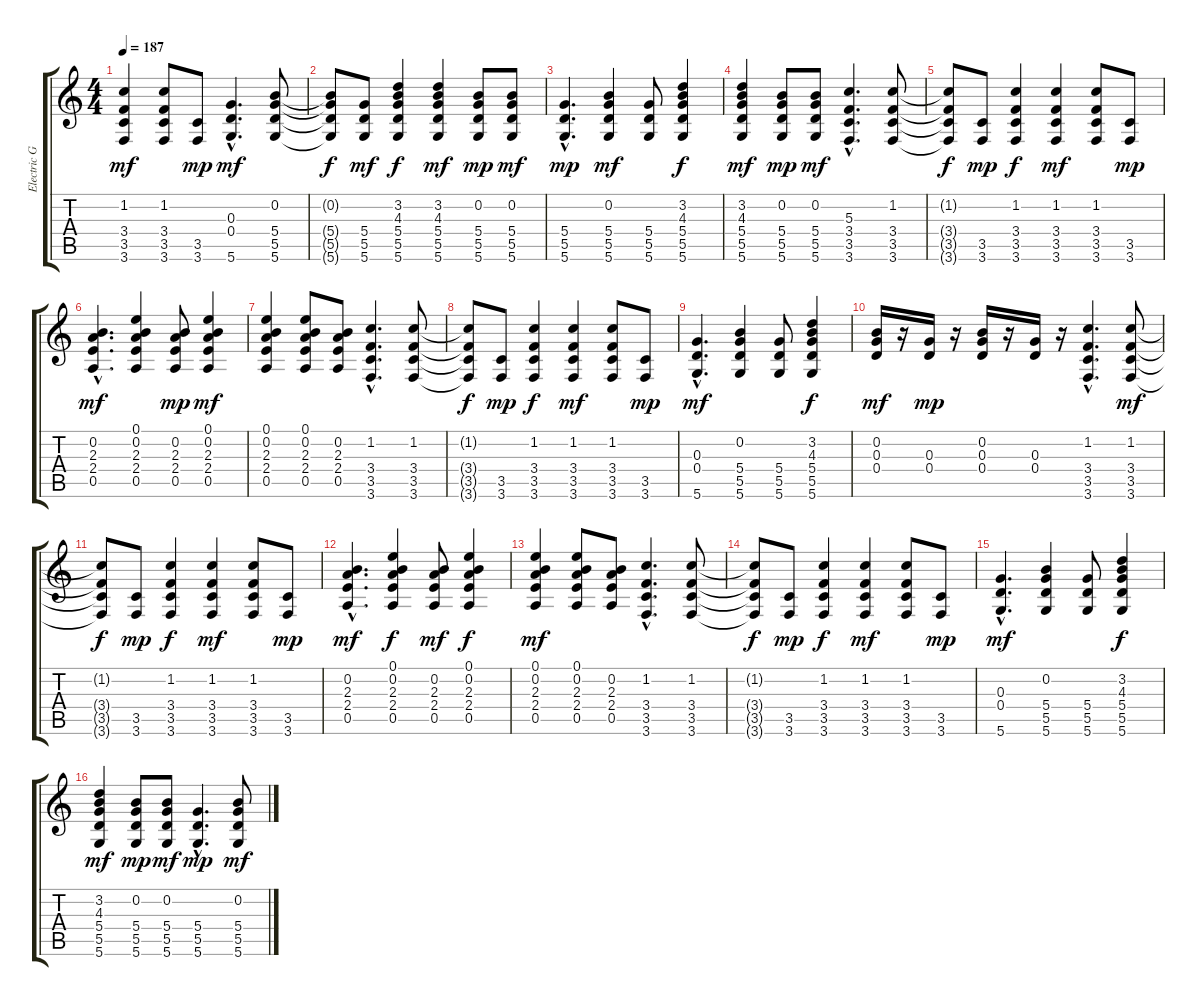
\track ("Electric Guitar" "Electric G") {instrument distortionguitar}
\staff {score tabs}
\tuning (E4 B3 G3 D3 A2 D2) {hide}
\ts (4 4)
\tempo 187
\clef g2
\ks c
(1.2 3.4 3.5 3.6).4{dy mf} (1.2 3.4 3.5 3.6).8 (3.5 3.6).8{dy mp} (0.3{hac} 0.4{hac} 5.6{hac}).4{d dy mf} (0.2 5.4 5.5 5.6).8 |
(0.2{t} 5.4{t} 5.5{t} 5.6{t}).8{dy f} (5.4 5.5 5.6).8{dy mf} (3.2 4.3 5.4 5.5 5.6).4{dy f} (3.2 4.3 5.4 5.5 5.6).4{dy mf} (0.2 5.4 5.5 5.6).8{dy mp} (0.2 5.4 5.5 5.6).8{dy mf} |
(5.4{hac} 5.5{hac} 5.6{hac}).4{d dy mp} (0.2 5.4 5.5 5.6).4{dy mf} (5.4 5.5 5.6).8 (3.2 4.3 5.4 5.5 5.6).4{dy f} |
(3.2 4.3 5.4 5.5 5.6).4{dy mf} (0.2 5.4 5.5 5.6).8{dy mp} (0.2 5.4 5.5 5.6).8{dy mf} (5.3{hac} 3.4{hac} 3.5{hac} 3.6{hac}).4{d} (1.2 3.4 3.5 3.6).8 |
(1.2{t} 3.4{t} 3.5{t} 3.6{t}).8{dy f} (3.5 3.6).8{dy mp} (1.2 3.4 3.5 3.6).4{dy f} (1.2 3.4 3.5 3.6).4{dy mf} (1.2 3.4 3.5 3.6).8 (3.5 3.6).8{dy mp} |
(0.2{hac} 2.3{hac} 2.4{hac} 0.5{hac}).4{d dy mf} (0.1 0.2 2.3 2.4 0.5).4 (0.2 2.3 2.4 0.5).8{dy mp} (0.1 0.2 2.3 2.4 0.5).4{dy mf} |
(0.1 0.2 2.3 2.4 0.5).4 (0.1 0.2 2.3 2.4 0.5).8 (0.2 2.3 2.4 0.5).8 (1.2{hac} 3.4{hac} 3.5{hac} 3.6{hac}).4{d} (1.2 3.4 3.5 3.6).8 |
(1.2{t} 3.4{t} 3.5{t} 3.6{t}).8{dy f} (3.5 3.6).8{dy mp} (1.2 3.4 3.5 3.6).4{dy f} (1.2 3.4 3.5 3.6).4{dy mf} (1.2 3.4 3.5 3.6).8 (3.5 3.6).8{dy mp} |
(0.3{hac} 0.4{hac} 5.6{hac}).4{d dy mf} (0.2 5.4 5.5 5.6).4 (5.4 5.5 5.6).8 (3.2 4.3 5.4 5.5 5.6).4{dy f} |
(0.2 0.3 0.4).16{dy mf} r.16 (0.3 0.4).16{dy mp} r.16 (0.2 0.3 0.4).16 r.16 (0.3 0.4).16 r.16 (1.2{hac} 3.4{hac} 3.5{hac} 3.6{hac}).4{d} (1.2 3.4 3.5 3.6).8{dy mf} |
(1.2{t} 3.4{t} 3.5{t} 3.6{t}).8{dy f} (3.5 3.6).8{dy mp} (1.2 3.4 3.5 3.6).4{dy f} (1.2 3.4 3.5 3.6).4{dy mf} (1.2 3.4 3.5 3.6).8 (3.5 3.6).8{dy mp} |
(0.2{hac} 2.3{hac} 2.4{hac} 0.5{hac}).4{d dy mf} (0.1 0.2 2.3 2.4 0.5).4{dy f} (0.2 2.3 2.4 0.5).8{dy mf} (0.1 0.2 2.3 2.4 0.5).4{dy f} |
(0.1 0.2 2.3 2.4 0.5).4{dy mf} (0.1 0.2 2.3 2.4 0.5).8 (0.2 2.3 2.4 0.5).8 (1.2{hac} 3.4{hac} 3.5{hac} 3.6{hac}).4{d} (1.2 3.4 3.5 3.6).8 |
(1.2{t} 3.4{t} 3.5{t} 3.6{t}).8{dy f} (3.5 3.6).8{dy mp} (1.2 3.4 3.5 3.6).4{dy f} (1.2 3.4 3.5 3.6).4{dy mf} (1.2 3.4 3.5 3.6).8 (3.5 3.6).8{dy mp} |
(0.3{hac} 0.4{hac} 5.6{hac}).4{d dy mf} (0.2 5.4 5.5 5.6).4 (5.4 5.5 5.6).8 (3.2 4.3 5.4 5.5 5.6).4{dy f} |
(3.2 4.3 5.4 5.5 5.6).4{dy mf} (0.2 5.4 5.5 5.6).8{dy mp} (0.2 5.4 5.5 5.6).8{dy mf} (5.4{hac} 5.5{hac} 5.6{hac}).4{d dy mp} (0.2 5.4 5.5 5.6).8{dy mf}
